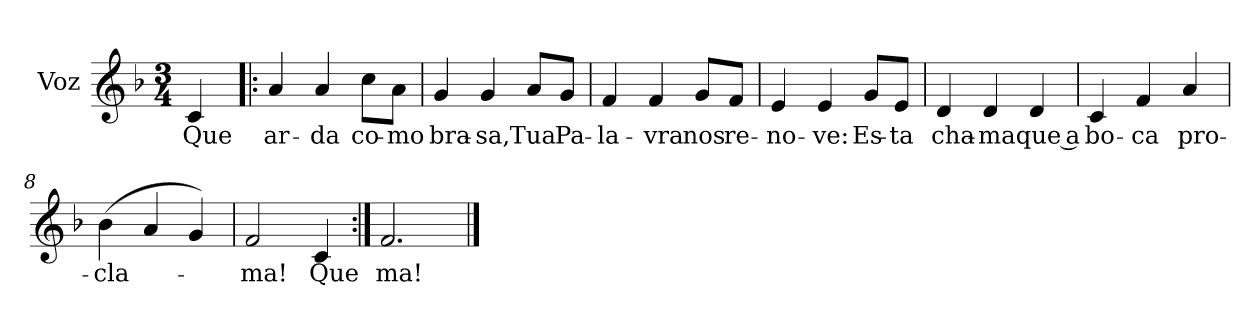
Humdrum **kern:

**kern	**text
*part1	*part1
*staff1	*staff1
*I"Voz	*
*I'Vo.	*
*clefG2	*
*k[b-]	*
*M3/4	*
*MM80	*
=1	=1
!	!LO:LY:b
4c/	Que
=2!|:	=2!|:
!	!LO:LY:b
4a/	ar-
!	!LO:LY:b
4a/	-da
!	!LO:LY:b
8cc\L	co-
!	!LO:LY:b
8a\J	-mo
=3	=3
!	!LO:LY:b
4g/	bra-
!	!LO:LY:b
4g/	-sa,
!	!LO:LY:b
8a/L	Tua
!	!LO:LY:b
8g/J	Pa-
=4	=4
!	!LO:LY:b
4f/	-la-
!	!LO:LY:b
4f/	-vra
!	!LO:LY:b
8g/L	nos
!	!LO:LY:b
8f/J	re-
=5	=5
!	!LO:LY:b
4e/	-no-
!	!LO:LY:b
4e/	-ve:
!	!LO:LY:b
8g/L	Es-
!	!LO:LY:b
8e/J	-ta
!!LO:LB:g=z
=6	=6
!	!LO:LY:b
4d/	cha-
!	!LO:LY:b
4d/	-ma
!	!LO:LY:b
4d/	que a
=7	=7
!	!LO:LY:b
4c/	bo-
!	!LO:LY:b
4f/	-ca
!	!LO:LY:b
4a/	pro-
=8	=8
!	!LO:LY:b
(>4b-\	-cla-
4a/	.
4g/)	.
=9	=9
!	!LO:LY:b
2f/	-ma!
!	!LO:LY:b
4c/	Que
=10:|!	=10:|!
!	!LO:LY:b
2.f/	-ma!
==	==
*-	*-
